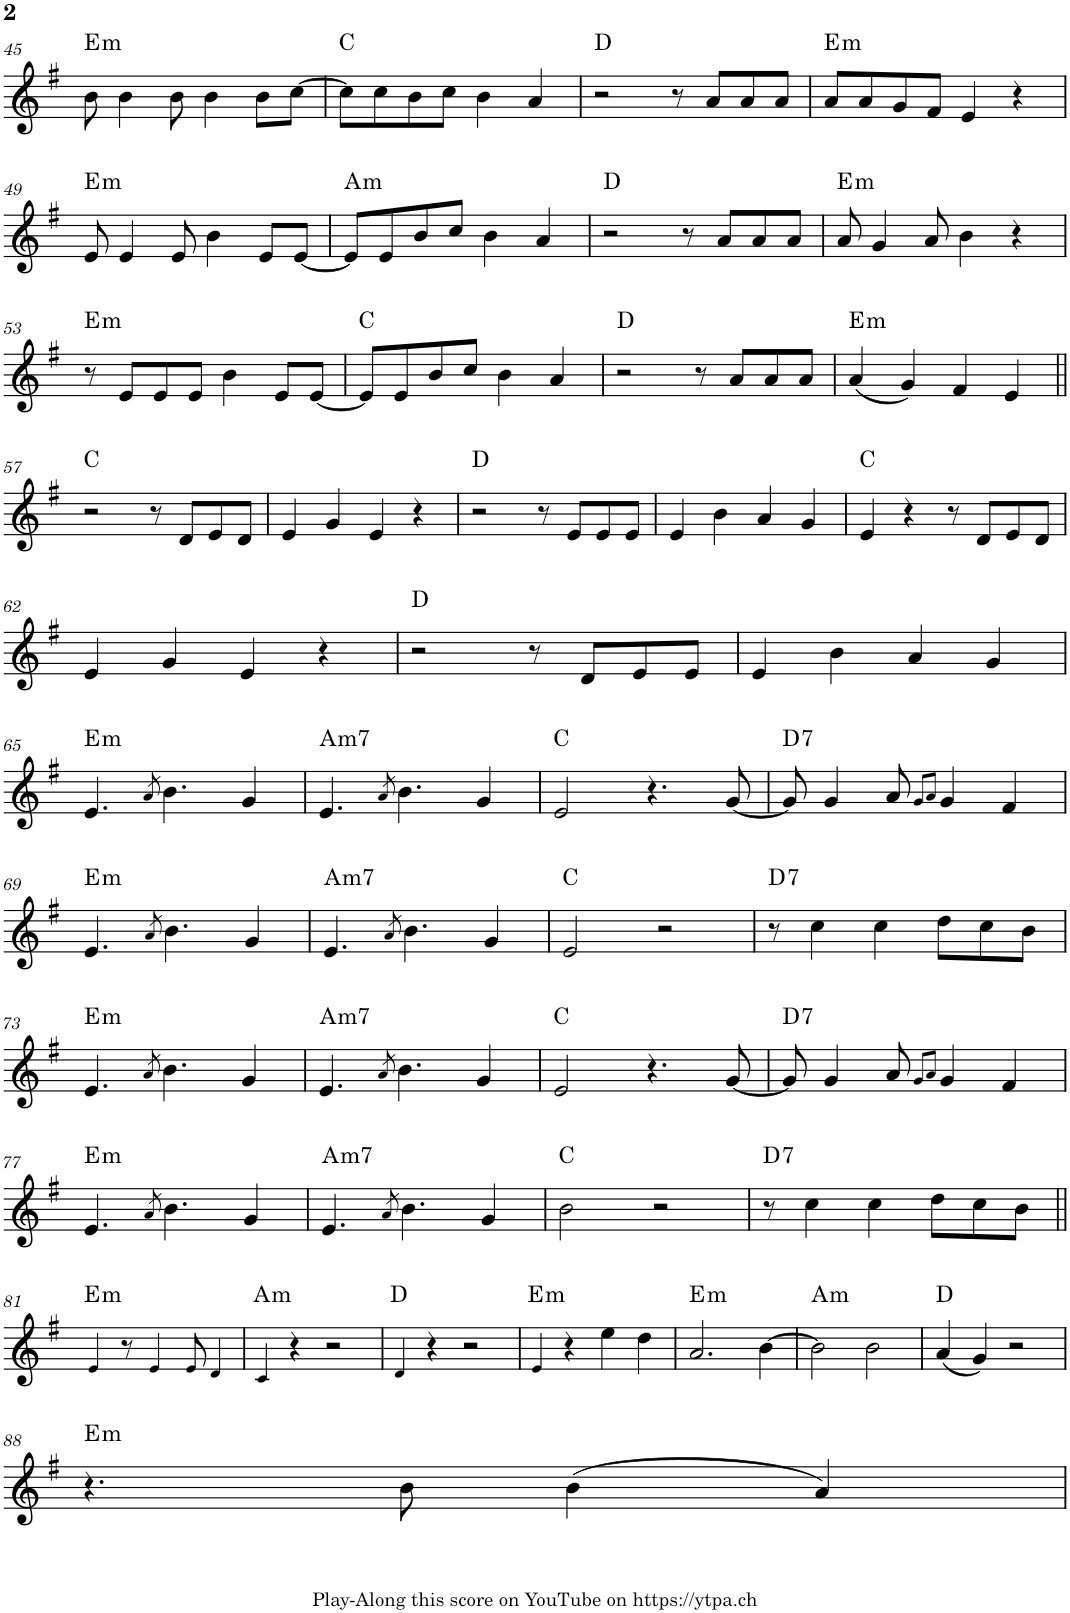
**kern	**harte
*part1	*part1
*staff1	*
*I"Voice	*
*I'Vc.	*
!!LO:PB:g=z
*clefG2	*
*k[f#]	*
*M4/4	*
=45	=45
!	!LO:H:kt=m
8b\	E:min
4b\	.
8b\	.
4b\	.
8b\L	.
[8cc\J	.
=46	=46
8cc\L]	C:maj
8cc\	.
8b\	.
8cc\J	.
4b\	.
4a/	.
=47	=47
2r	D:maj
8r	.
8a/L	.
8a/	.
8a/J	.
=48	=48
!	!LO:H:kt=m
8a/L	E:min
8a/	.
8g/	.
8f#/J	.
4e/	.
4r	.
!!LO:LB:g=z
=49	=49
!	!LO:H:kt=m
8e/	E:min
4e/	.
8e/	.
4b\	.
8e/L	.
[8e/J	.
=50	=50
!	!LO:H:kt=m
8e/L]	A:min
8e/	.
8b/	.
8cc/J	.
4b\	.
4a/	.
=51	=51
2r	D:maj
8r	.
8a/L	.
8a/	.
8a/J	.
=52	=52
!	!LO:H:kt=m
8a/	E:min
4g/	.
8a/	.
4b\	.
4r	.
!!LO:LB:g=z
=53	=53
!	!LO:H:kt=m
8r	E:min
8e/L	.
8e/	.
8e/J	.
4b\	.
8e/L	.
[8e/J	.
=54	=54
8e/L]	C:maj
8e/	.
8b/	.
8cc/J	.
4b\	.
4a/	.
=55	=55
2r	D:maj
8r	.
8a/L	.
8a/	.
8a/J	.
=56	=56
!	!LO:H:kt=m
(4a/	E:min
4g/)	.
4f#/	.
4e/	.
!!LO:LB:g=z
=57||	=57||
2r	C:maj
8r	.
8d/L	.
8e/	.
8d/J	.
=58	=58
4e/	.
4g/	.
4e/	.
4r	.
=59	=59
2r	D:maj
8r	.
8e/L	.
8e/	.
8e/J	.
=60	=60
4e/	.
4b\	.
4a/	.
4g/	.
=61	=61
4e/	C:maj
4r	.
8r	.
8d/L	.
8e/	.
8d/J	.
!!LO:LB:g=z
=62	=62
4e/	.
4g/	.
4e/	.
4r	.
=63	=63
2r	D:maj
8r	.
8d/L	.
8e/	.
8e/J	.
=64	=64
4e/	.
4b\	.
4a/	.
4g/	.
!!LO:LB:g=z
=65	=65
!	!LO:H:kt=m
4.e/	E:min
8qa/	.
4.b\	.
4g/	.
=66	=66
!	!LO:H:kt=m7
4.e/	A:min7
8qa/	.
4.b\	.
4g/	.
=67	=67
2e/	C:maj
4.r	.
[8g/	.
=68	=68
!	!LO:H:kt=7
8g/]	D:7
4g/	.
8a/	.
8qg/L	.
8qa/J	.
4g/	.
4f#/	.
!!LO:LB:g=z
=69	=69
!	!LO:H:kt=m
4.e/	E:min
8qa/	.
4.b\	.
4g/	.
=70	=70
!	!LO:H:kt=m7
4.e/	A:min7
8qa/	.
4.b\	.
4g/	.
=71	=71
2e/	C:maj
2r	.
=72	=72
!	!LO:H:kt=7
8r	D:7
4cc\	.
4cc\	.
8dd\L	.
8cc\	.
8b\J	.
!!LO:LB:g=z
=73	=73
!	!LO:H:kt=m
4.e/	E:min
8qa/	.
4.b\	.
4g/	.
=74	=74
!	!LO:H:kt=m7
4.e/	A:min7
8qa/	.
4.b\	.
4g/	.
=75	=75
2e/	C:maj
4.r	.
[8g/	.
=76	=76
!	!LO:H:kt=7
8g/]	D:7
4g/	.
8a/	.
8qg/L	.
8qa/J	.
4g/	.
4f#/	.
!!LO:LB:g=z
=77	=77
!	!LO:H:kt=m
4.e/	E:min
8qa/	.
4.b\	.
4g/	.
=78	=78
!	!LO:H:kt=m7
4.e/	A:min7
8qa/	.
4.b\	.
4g/	.
=79	=79
2b\	C:maj
2r	.
=80	=80
!	!LO:H:kt=7
8r	D:7
4cc\	.
4cc\	.
8dd\L	.
8cc\	.
8b\J	.
!!LO:LB:g=z
=81||	=81||
!	!LO:H:kt=m
4e!/	E:min
8r	.
4e!/	.
8e!/	.
4d!/	.
=82	=82
!	!LO:H:kt=m
4c!/	A:min
4r	.
2r	.
=83	=83
4d!/	D:maj
4r	.
2r	.
=84	=84
!	!LO:H:kt=m
4e!/	E:min
4r	.
4ee\	.
4dd\	.
=85	=85
!	!LO:H:kt=m
2.a/	E:min
[4b\	.
=86	=86
!	!LO:H:kt=m
2b\]	A:min
2b\	.
=87	=87
(4a/	D:maj
4g/)	.
2r	.
!!LO:LB:g=z
=88	=88
!	!LO:H:kt=m
4.r	E:min
8b\	.
(4b\	.
4a/)	.
=	=
*-	*-
